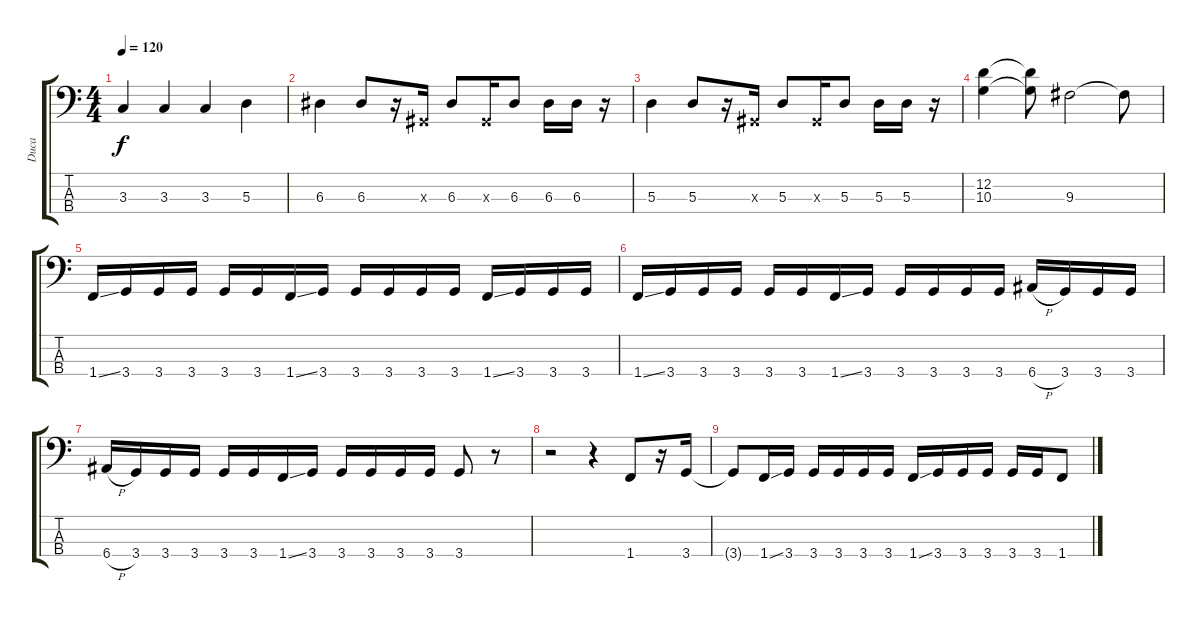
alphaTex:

\track ("Duca" "Duca") {instrument electricbassfinger}
\staff {score tabs}
\tuning (G2 D2 A1 E1) {hide}
\ts (4 4)
\tempo 120
\clef f4
\ks c
3.3.4{dy f} 3.3.4 3.3.4 5.3.4 |
6.3.4 6.3.8 r.16 -1.3{x}.16 6.3.8 -1.3{x}.16 6.3.8 6.3.16 6.3.16 r.16 |
5.3.4 5.3.8 r.16 -1.3{x}.16 5.3.8 -1.3{x}.16 5.3.8 5.3.16 5.3.16 r.16 |
(12.2 10.3).4 (12.2{t} 10.3{t}).8 9.3.2 9.3{t}.8 |
1.4{ss}.16 3.4.16 3.4.16 3.4.16 3.4.16 3.4.16 1.4{ss}.16 3.4.16 3.4.16 3.4.16 3.4.16 3.4.16 1.4{ss}.16 3.4.16 3.4.16 3.4.16 |
1.4{ss}.16 3.4.16 3.4.16 3.4.16 3.4.16 3.4.16 1.4{ss}.16 3.4.16 3.4.16 3.4.16 3.4.16 3.4.16 6.4{h}.16 3.4.16 3.4.16 3.4.16 |
6.4{h}.16 3.4.16 3.4.16 3.4.16 3.4.16 3.4.16 1.4{ss}.16 3.4.16 3.4.16 3.4.16 3.4.16 3.4.16 3.4.8 r.8 |
r.2 r.4 1.4.8 r.16 3.4.16 |
3.4{t}.8 1.4{ss}.16 3.4.16 3.4.16 3.4.16 3.4.16 3.4.16 1.4{ss}.16 3.4.16 3.4.16 3.4.16 3.4.16 3.4.16 1.4.8
